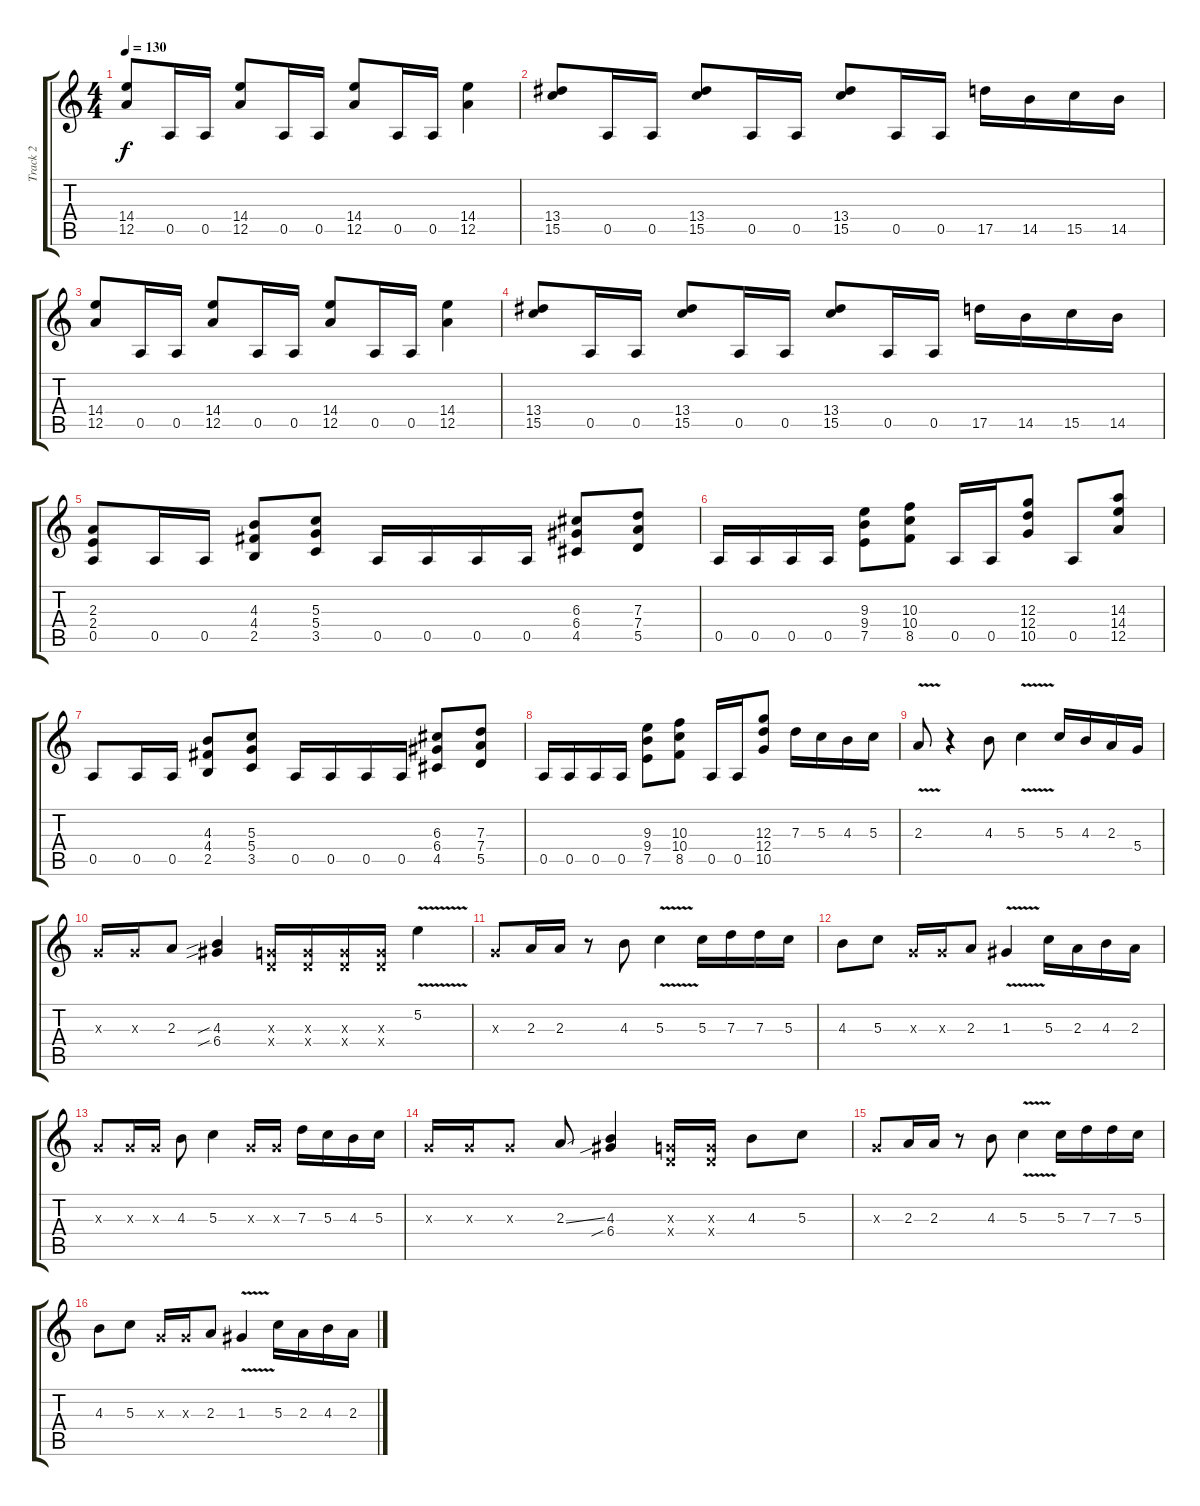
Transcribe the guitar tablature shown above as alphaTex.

\track ("Track 2" "Track 2") {instrument distortionguitar}
\staff {score tabs}
\tuning (E4 B3 G3 D3 A2 E2) {hide}
\ts (4 4)
\tempo 130
\clef g2
\ks c
(14.4 12.5).8{dy f} 0.5.16 0.5.16 (14.4 12.5).8 0.5.16 0.5.16 (14.4 12.5).8 0.5.16 0.5.16 (14.4 12.5).4 |
(13.4 15.5).8 0.5.16 0.5.16 (13.4 15.5).8 0.5.16 0.5.16 (13.4 15.5).8 0.5.16 0.5.16 17.5.16 14.5.16 15.5.16 14.5.16 |
(14.4 12.5).8 0.5.16 0.5.16 (14.4 12.5).8 0.5.16 0.5.16 (14.4 12.5).8 0.5.16 0.5.16 (14.4 12.5).4 |
(13.4 15.5).8 0.5.16 0.5.16 (13.4 15.5).8 0.5.16 0.5.16 (13.4 15.5).8 0.5.16 0.5.16 17.5.16 14.5.16 15.5.16 14.5.16 |
(2.3 2.4 0.5).8 0.5.16 0.5.16 (4.3 4.4 2.5).8 (5.3 5.4 3.5).8 0.5.16 0.5.16 0.5.16 0.5.16 (6.3 6.4 4.5).8 (7.3 7.4 5.5).8 |
0.5.16 0.5.16 0.5.16 0.5.16 (9.3 9.4 7.5).8 (10.3 10.4 8.5).8 0.5.16 0.5.16 (12.3 12.4 10.5).8 0.5.8 (14.3 14.4 12.5).8 |
0.5.8 0.5.16 0.5.16 (4.3 4.4 2.5).8 (5.3 5.4 3.5).8 0.5.16 0.5.16 0.5.16 0.5.16 (6.3 6.4 4.5).8 (7.3 7.4 5.5).8 |
0.5.16 0.5.16 0.5.16 0.5.16 (9.3 9.4 7.5).8 (10.3 10.4 8.5).8 0.5.16 0.5.16 (12.3 12.4 10.5).8 7.3.16 5.3.16 4.3.16 5.3.16 |
2.3{v}.8 r.4 4.3.8 5.3{v}.4 5.3.16 4.3.16 2.3.16 5.4.16 |
0.3{x}.16 0.3{x}.16 2.3.8 (4.3{sib} 6.4{sib}).4 (0.3{x} 0.4{x}).16 (0.3{x} 0.4{x}).16 (0.3{x} 0.4{x}).16 (0.3{x} 0.4{x}).16 5.2{v}.4 |
0.3{x}.8 2.3.16 2.3.16 r.8 4.3.8 5.3{v}.4 5.3.16 7.3.16 7.3.16 5.3.16 |
4.3.8 5.3.8 0.3{x}.16 0.3{x}.16 2.3.8 1.3{v}.4 5.3.16 2.3.16 4.3.16 2.3.16 |
0.3{x}.8 0.3{x}.16 0.3{x}.16 4.3.8 5.3.4 0.3{x}.16 0.3{x}.16 7.3.16 5.3.16 4.3.16 5.3.16 |
0.3{x}.16 0.3{x}.16 0.3{x}.8 2.3{ss}.8 (4.3 6.4{sib}).4 (0.3{x} 0.4{x}).16 (0.3{x} 0.4{x}).16 4.3.8 5.3.8 |
0.3{x}.8 2.3.16 2.3.16 r.8 4.3.8 5.3{v}.4 5.3.16 7.3.16 7.3.16 5.3.16 |
4.3.8 5.3.8 0.3{x}.16 0.3{x}.16 2.3.8 1.3{v}.4 5.3.16 2.3.16 4.3.16 2.3.16
